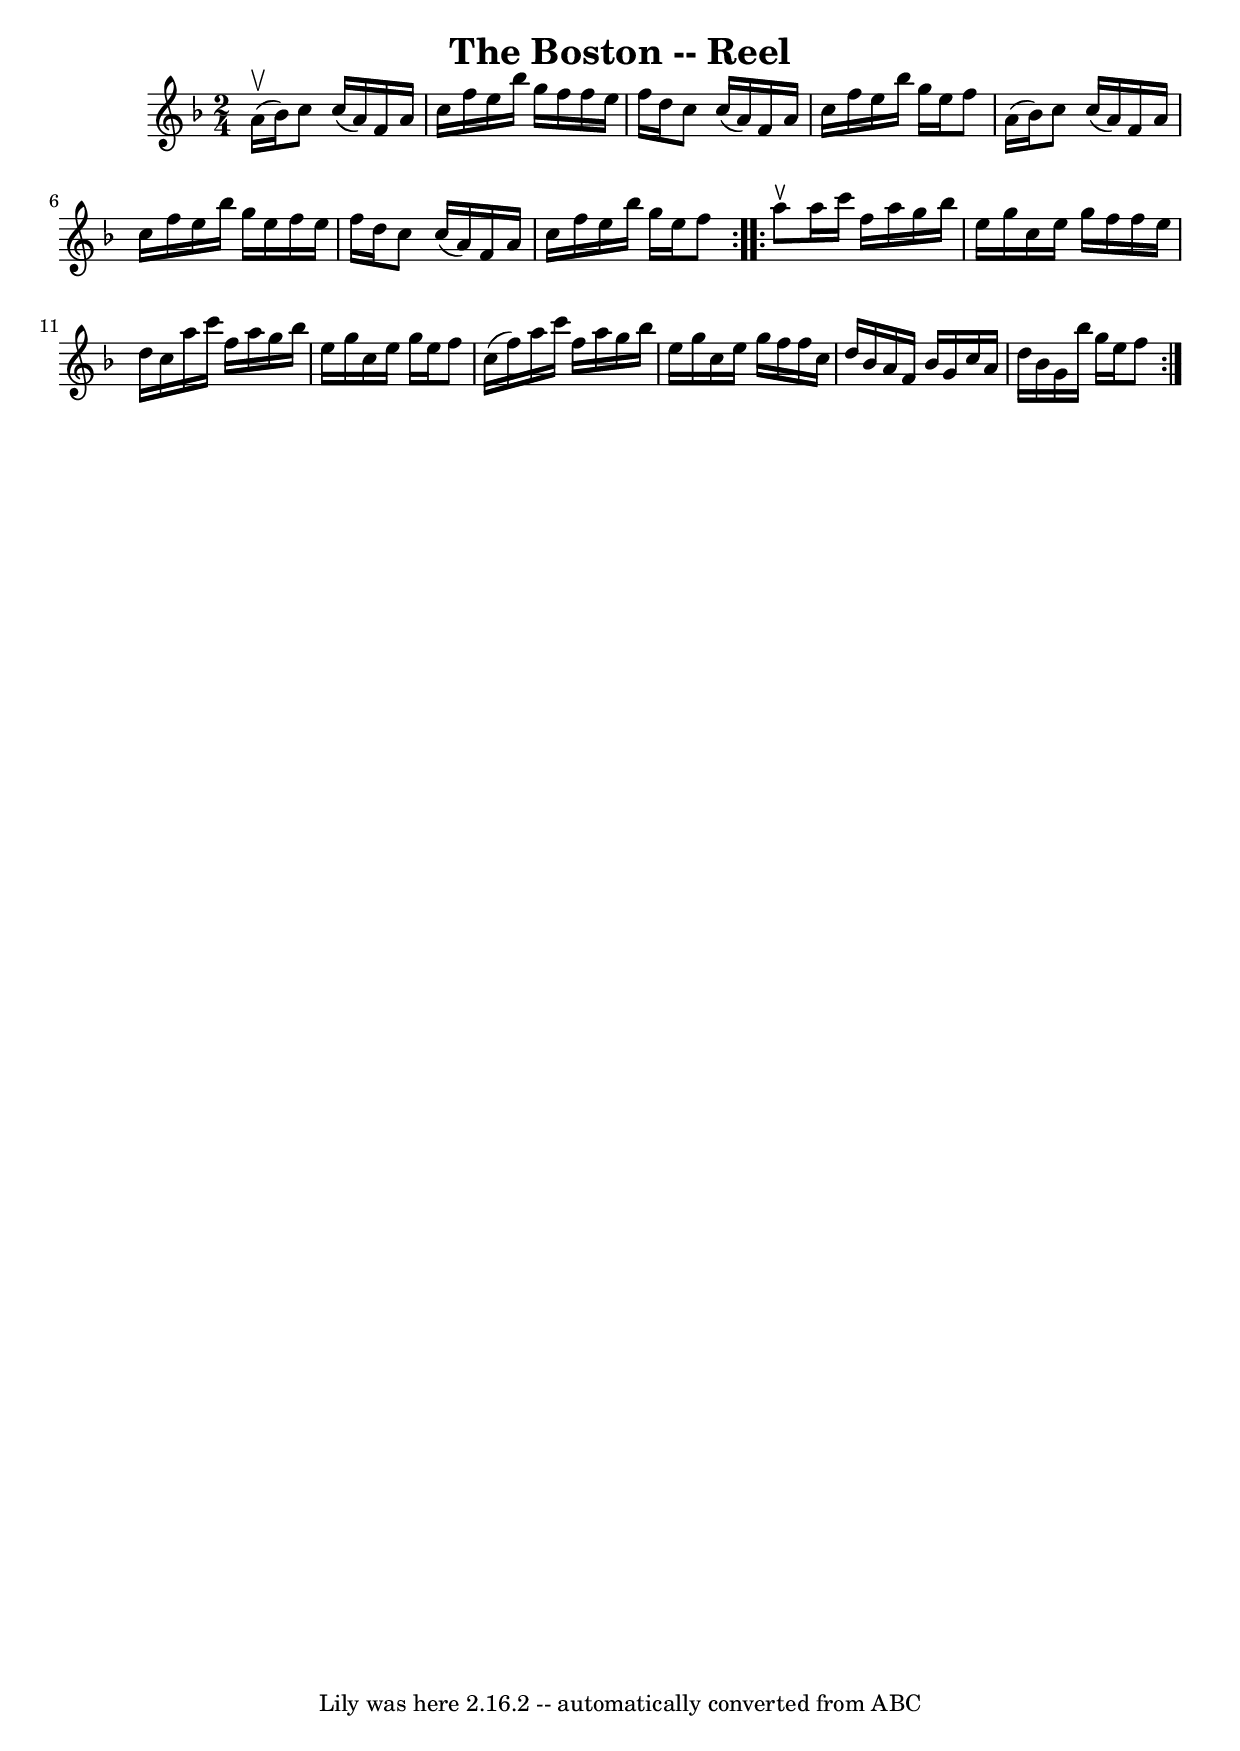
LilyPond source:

\version "2.7.40"
\include "Mammoth.ily"
\header {
	%% book = "Ryan's Mammoth Collection"
	crossRefNumber = "1"
	footnotes = ""
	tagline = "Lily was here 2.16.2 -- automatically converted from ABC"
	title = "The Boston -- Reel"
}
voicedefault =  {


\repeat volta 2 {
\time 2/4 \key f \major a'16^\upbow(bes'16) |
 c''8 c''16 (
 a'16) f'16 a'16 c''16 f''16  |
 e''16 bes''16    
g''16 f''16 f''16 e''16 f''16 d''16  |
 c''8 c''16 (
 a'16) f'16 a'16 c''16 f''16  |
 e''16 bes''16    
g''16 e''16 f''8 a'16 (bes'16) |
 c''8 c''16 (
a'16) f'16 a'16 c''16 f''16  |
 e''16 bes''16 g''16 
 e''16 f''16 e''16 f''16 d''16  |
 c''8 c''16 (a'16 
) f'16 a'16 c''16 f''16  |
 e''16 bes''16 g''16    
e''16 f''8  } \repeat volta 2 { a''8^\ltoe |
 a''16 c'''16   
 f''16 a''16 g''16 bes''16 e''16 g''16  |
 c''16    
e''16 g''16 f''16 f''16 e''16 d''16 c''16  |
 a''16   
 c'''16 f''16 a''16 g''16 bes''16 e''16 g''16  |
   
c''16 e''16 g''16 e''16 f''8 c''16 (f''16) |
     
a''16 c'''16 f''16 a''16 g''16 bes''16 e''16 g''16  
|
 c''16 e''16 g''16 f''16 f''16 c''16 d''16    
bes'16  |
 a'16 f'16 bes'16 g'16 c''16 a'16 d''16    
bes'16  |
 g'16 bes''16 g''16 e''16 f''8  }   
}

\score{
    <<

	\context Staff="default"
	{
	    \voicedefault 
	}

    >>
	\layout {
	}
	\midi {}
}
